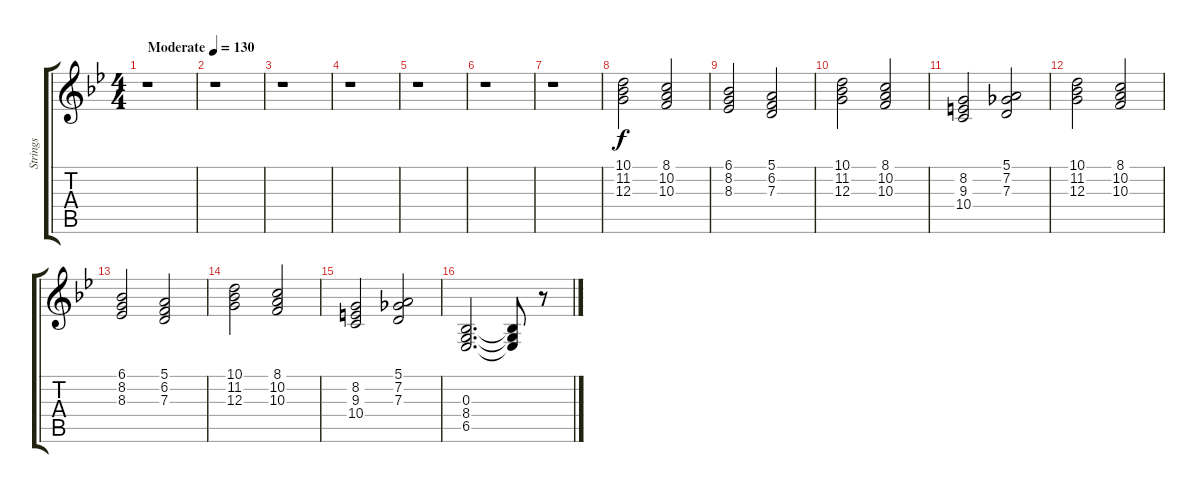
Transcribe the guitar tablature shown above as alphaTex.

\track ("Strings" "Strings") {instrument stringensemble1}
\staff {score tabs}
\tuning (E4 B3 G3 D3 A2 E2) {hide}
\ts (4 4)
\tempo (130 "Moderate")
\clef g2
\ks gminor
r.1{dy f instrument stringensemble1} |
r.1 |
r.1 |
r.1 |
r.1 |
r.1 |
r.1 |
(10.1 11.2 12.3).2 (8.1 10.2 10.3).2 |
(6.1 8.2 8.3).2 (5.1 6.2 7.3).2 |
(10.1 11.2 12.3).2 (8.1 10.2 10.3).2 |
(8.2 9.3 10.4).2 (5.1 7.2 7.3).2 |
(10.1 11.2 12.3).2 (8.1 10.2 10.3).2 |
(6.1 8.2 8.3).2 (5.1 6.2 7.3).2 |
(10.1 11.2 12.3).2 (8.1 10.2 10.3).2 |
(8.2 9.3 10.4).2 (5.1 7.2 7.3).2 |
(0.3 8.4 6.5).2{d} (0.3{t} 8.4{t} 6.5{t}).8 r.8
